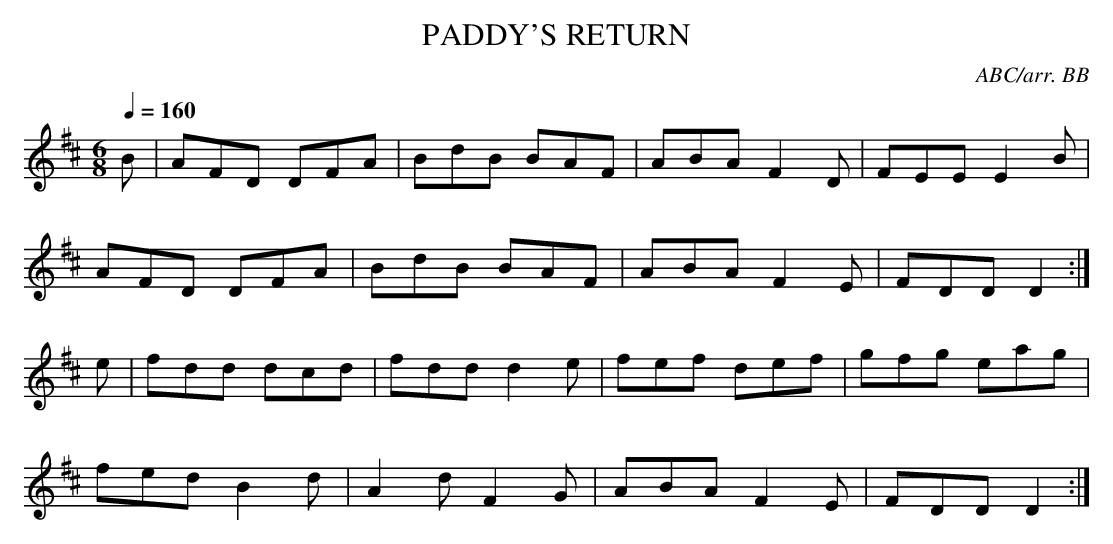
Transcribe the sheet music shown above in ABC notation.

X:1
T:PADDY'S RETURN
C:ABC/arr. BB
M:6/8
L:1/8
Q:1/4=160
K:D
B|AFD DFA|BdB BAF|ABA F2D|FEE E2B|
AFD DFA|BdB BAF|ABA F2E|FDD D2 :|
e|fdd dcd|fdd d2e|fef def|gfg eag|
fed B2d|A2d F2G|ABA F2E|FDD D2 :|
